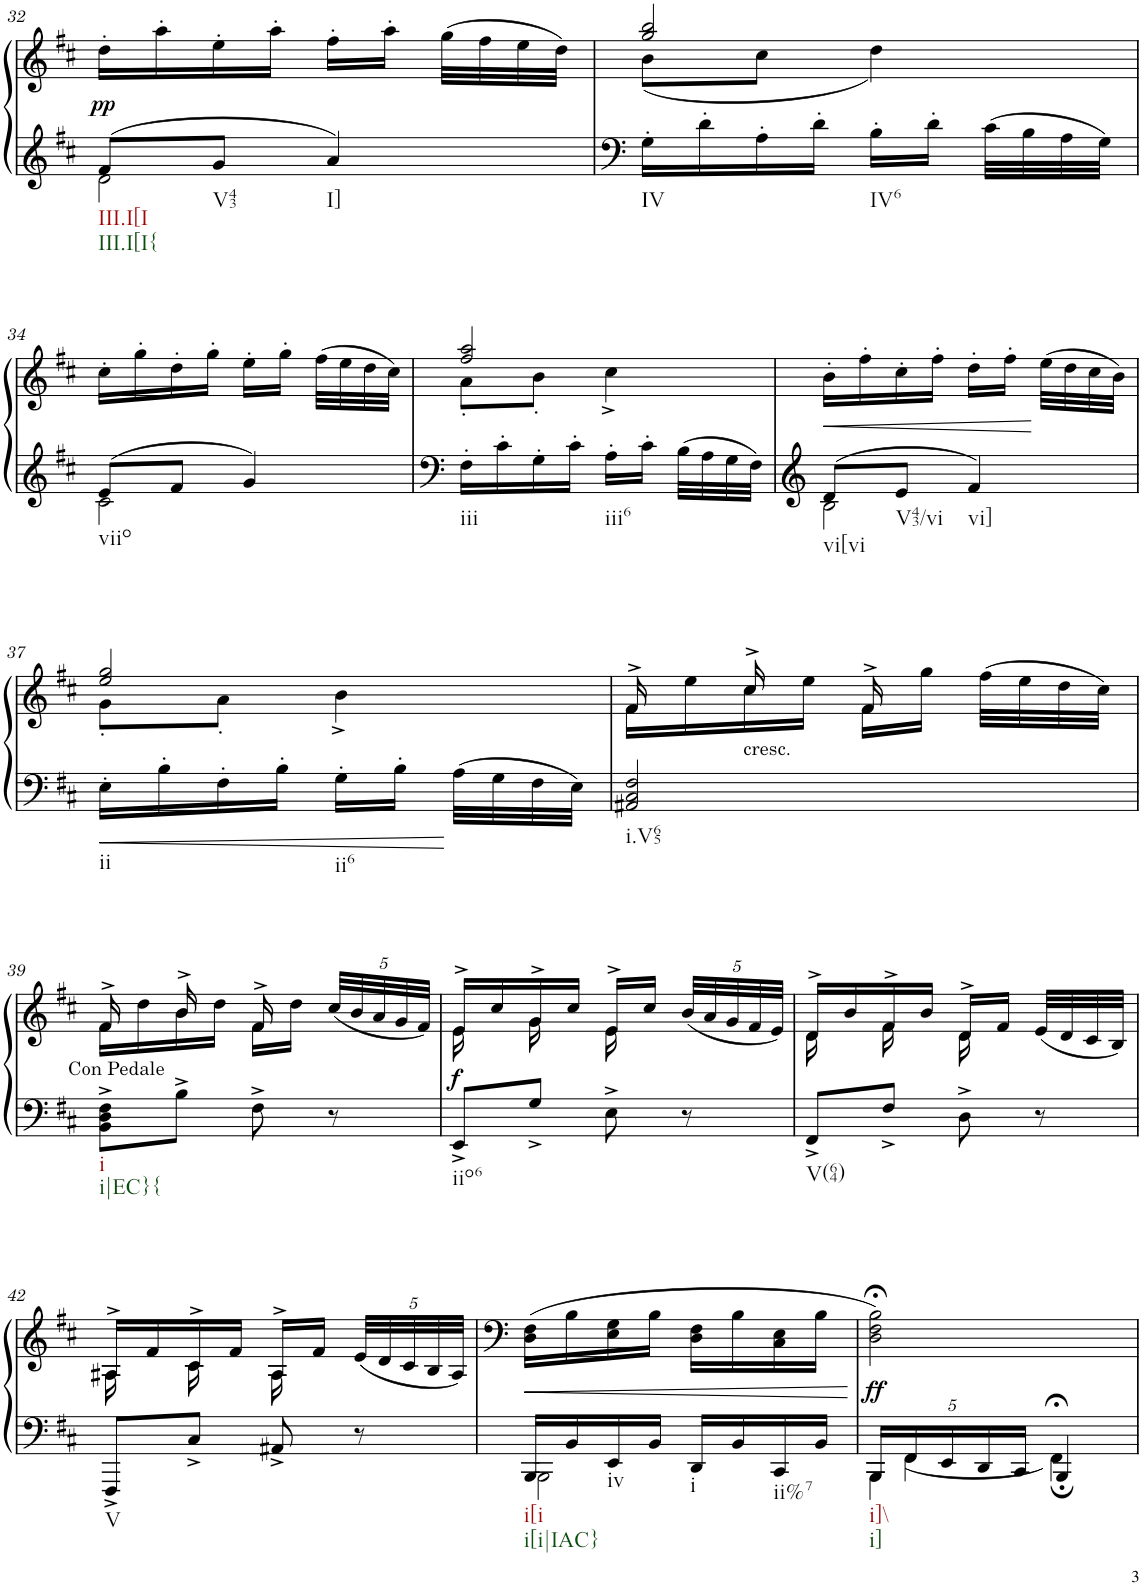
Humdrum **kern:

**kern	**kern	**dynam
*part1	*part1	*part1
*staff2	*staff1	*staff1/2
*I"Piano	*	*
*I'Pno.	*	*
!!LO:PB:g=z
*clefF4	*clefG2	*
*k[f#c#]	*k[f#c#]	*
*M2/4	*M2/4	*
=32	=32	=32
*^	*	*
!LO:TX:b:t=III.I[I	!	!	!
!LO:TX:b:t=III.I[I{	!	!	!
!	!	!	!LO:DY:b
8f#/L	2d\	16dd'\LL	pp
.	.	16aa'\	.
!LO:TX:b:t=V43	!	!	!
8g/J	.	16ee'\	.
.	.	16aa'\JJ	.
!LO:TX:b:t=I]	!	!	!
4a/	.	16ff#'\LL	.
.	.	16aa'\JJ	.
.	.	(32gg\LLL	.
.	.	32ff#\	.
.	.	32ee\	.
.	.	32dd\JJJ)	.
*v	*v	*	*
=33	=33	=33
*	*^	*
!LO:TX:b:t=IV	!	!	!
16G'\LL	2gg/ 2bb/	(8b\L	.
16d'\	.	.	.
16A'\	.	8cc#\J	.
16d'\JJ	.	.	.
!LO:TX:b:t=IV6	!	!	!
16B'\LL	.	4dd\)	.
16d'\JJ	.	.	.
32c#\LLL	.	.	.
32B\	.	.	.
32A\	.	.	.
32G\JJJ	.	.	.
*	*v	*v	*
!!LO:LB:g=z
=34	=34	=34
*^	*	*
!LO:TX:b:t=viio	!	!	!
8e/L	2c#\	16cc#'\LL	.
.	.	16gg'\	.
8f#/J	.	16dd'\	.
.	.	16gg'\JJ	.
4g/	.	16ee'\LL	.
.	.	16gg'\JJ	.
.	.	(32ff#\LLL	.
.	.	32ee\	.
.	.	32dd\	.
.	.	32cc#\JJJ)	.
*v	*v	*	*
=35	=35	=35
*	*^	*
!LO:TX:b:t=iii	!	!	!
16F#'\LL	2ff#/ 2aa/	8a'\L	.
16c#'\	.	.	.
16G'\	.	8b'\J	.
16c#'\JJ	.	.	.
!LO:TX:b:t=iii6	!	!	!
16A'\LL	.	4cc#^\	.
16c#'\JJ	.	.	.
32B\LLL	.	.	.
32A\	.	.	.
32G\	.	.	.
32F#\JJJ	.	.	.
*	*v	*v	*
=36	=36	=36
*^	*	*
!LO:TX:b:t=vi[vi	!	!	!
!	!	!	!LO:HP:b
8d/L	2B\	16b'\LL	<
.	.	16ff#'\	.
!LO:TX:b:t=V43/vi	!	!	!
8e/J	.	16cc#'\	.
.	.	16ff#'\JJ	.
!LO:TX:b:t=vi]	!	!	!
4f#/	.	16dd'\LL	.
.	.	16ff#'\JJ	.
.	.	(32ee\LLL	.
.	.	32dd\	.
.	.	32cc#\	.
.	.	32b\JJJ)	.
*v	*v	*	*
!!LO:LB:g=z
=37	=37	=37
!LO:TX:b:t=ii	!	!
!	!	!LO:HP:b=2
*	*^	*
16E'\LL	2ee/ 2gg/	8g'\L	<
16B'\	.	.	.
16F#'\	.	8a'\J	.
16B'\JJ	.	.	.
!LO:TX:b:t=ii6	!	!	!
16G'\LL	.	4b^\	.
16B'\JJ	.	.	.
32A\LLL	.	.	[
32G\	.	.	.
32F#\	.	.	.
32E\JJJ	.	.	.
=38	=38	=38	=38
!LO:TX:b:t=i.V65	!	!	!
2AA#X/ 2C#/ 2F#/	16f#^/	16f#\LL	.
.	16ryy	16ee\	.
!	!LO:TX:b:t=cresc.	!	!
.	16cc#^/	16cc#\	.
.	16ryy	16ee\JJ	.
.	16f#^/	16f#\LL	.
.	16ryy	16gg\JJ	.
.	(32ff#\LLL	8ryy	.
.	32ee\	.	.
.	32dd\	.	.
.	32cc#\JJJ)	.	.
!!LO:LB:g=z	!!
=39	=39	=39	=39
!LO:TX:a:t=Con Pedale	!	!	!
!LO:TX:b:t=i	!	!	!
!LO:TX:b:t=i|EC}{	!	!	!
8BB\^ 8D\^ 8F#\^L	16f#^/	16f#\LL	.
.	16ryy	16dd\	.
8B^\J	16b^/	16b\	.
.	16ryy	16dd\JJ	.
8F#^\	16f#^/	16f#\LL	.
.	16ryy	16dd\JJ	.
*	*Xbrackettup	*	*
8r	(40cc#/LLL	8ryy	.
.	40b/	.	.
.	40a/	.	.
.	40g/	.	.
.	40f#/JJJ)	.	.
=40	=40	=40	=40
!LO:TX:b:t=iio6	!	!	!
!	!	!	!LO:DY:b
8EE^/L	16e^/LL	16e\	f
.	16cc#/	16ryy	.
8G^/J	16g^/	16g\	.
.	16cc#/JJ	16ryy	.
8E^\	16e^/LL	16e\	.
.	16cc#/JJ	8.ryy	.
8r	(40b/LLL	.	.
.	40a/	.	.
.	40g/	.	.
.	40f#/	.	.
.	40e/JJJ)	.	.
=41	=41	=41	=41
!LO:TX:b:t=V(64)	!	!	!
8FF#^/L	16d^/LL	16d\	.
.	16b/	16ryy	.
8F#^/J	16f#^/	16f#\	.
.	16b/JJ	16ryy	.
8D^\	16d^/LL	16d\	.
.	16f#/JJ	8.ryy	.
8r	(32e/LLL	.	.
.	32d/	.	.
.	32c#/	.	.
.	32B/JJJ)	.	.
!!LO:LB:g=z	!!
=42	=42	=42	=42
!LO:TX:b:t=V	!	!	!
8FFF#^/L	16A#X^/LL	16A#\	.
.	16f#/	16ryy	.
8C#^/J	16c#^/	16c#\	.
.	16f#/JJ	16ryy	.
8AA#X^/	16A#^/LL	16A#\	.
.	16f#/JJ	8.ryy	.
8r	(40e/LLL	.	.
.	40d/	.	.
.	40c#/	.	.
.	40B/	.	.
.	40A#/JJJ)	.	.
*	*v	*v	*
=43	=43	=43
*^	*	*
!LO:TX:b:t=i[i	!	!	!
!LO:TX:b:t=i[i|IAC}	!	!	!
16BBB/LL	2BBB\	(16D\ 16F#\LL	.
16BB/	.	16B\	.
!LO:TX:b:t=iv	!	!	!
16EE/	.	16E\ 16G\	.
16BB/JJ	.	16B\JJ	.
!LO:TX:b:t=i	!	!	!
16DD/LL	.	16D\ 16F#\LL	.
16BB/	.	16B\	.
!LO:TX:b:t=ii%7	!	!	!
16CC#/	.	16C#\ 16E\	.
16BB/JJ	.	16B\JJ	.
*v	*v	*	*
.	.	[
=44	=44	=44
*Xbrackettup	*	*
*^	*	*
*	*^	*	*
!LO:TX:b:t=i]\\	!	!	!	!
!LO:TX:b:t=i]	!	!	!	!
!	!	!	!	!LO:DY:b
20BBB/LL	4BBB\	20ryy	2D\;< 2F#\;< 2B\;<)	ff
20FF#/	.	[5FF#\	.	.
20EE/	.	.	.	.
20DD/	.	.	.	.
20CC#/JJ	.	.	.	.
4BBB;/	4ryy	4FF#;<\]	.	.
*v	*v	*v	*	*
=	=	=
*-	*-	*-
